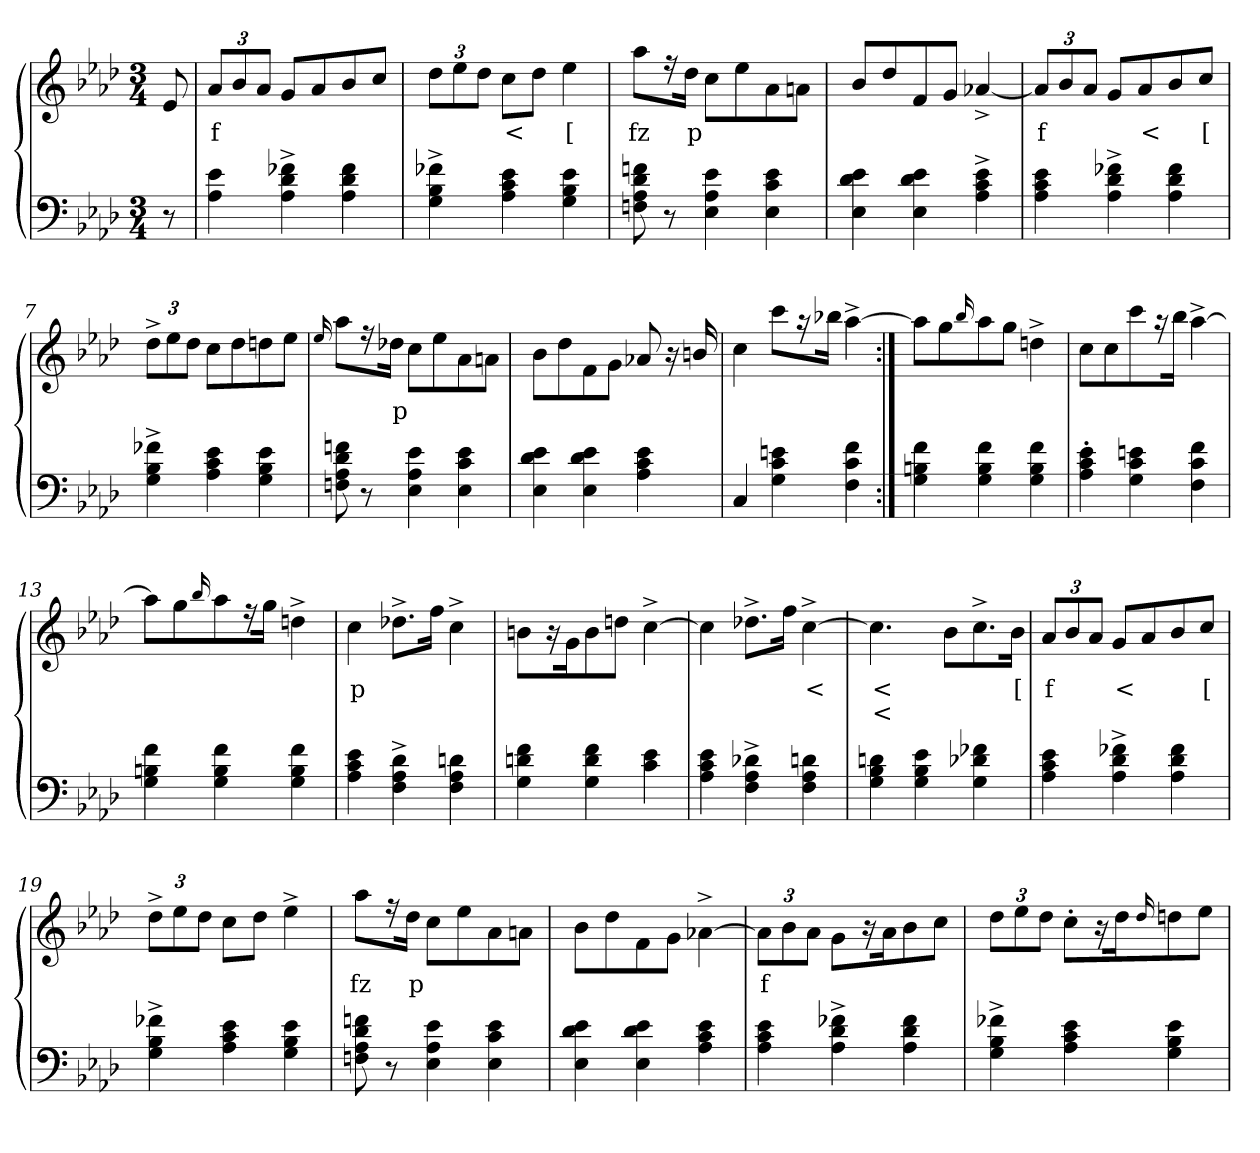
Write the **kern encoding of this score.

**kern	**kern	**text	**text
*part2	*part1	*part1	*part1
*staff2	*staff1	*staff1	*staff1
*clefF4	*clefG2	*	*
*k[b-e-a-d-]	*k[b-e-a-d-]	*	*
*A-:	*A-:	*	*
*M3/4	*M3/4	*	*
=1	=1	=1	=1
8r	8e-	.	.
=2	=2	=2	=2
4e- 4A-	12a-L	f	.
.	12b-	.	.
.	12a-J	.	.
4f-X^> 4d-^> 4A-^>	8gL	.	.
.	8a-	.	.
4f- 4d- 4A-	8b-	.	.
.	8ccJ	.	.
=3	=3	=3	=3
4f-X^> 4B-^> 4G^>	12dd-L	.	.
.	12ee-	.	.
.	12dd-J	.	.
4e- 4c 4A-	8ccL	<	.
.	8dd-J	.	.
4e- 4B- 4G	4ee-	[	.
=4	=4	=4	=4
8fn 8d- 8A- 8Fn	8aa-L	fz	.
8r	16r	.	.
.	16dd-Jk	p	.
4e- 4A- 4E-	8ccL	.	.
.	8ee-	.	.
4e- 4c 4E-	8a-	.	.
.	8anJ	.	.
=5	=5	=5	=5
4e- 4d- 4E-	8b-L	.	.
.	8dd-	.	.
4e- 4d- 4E-	8f	.	.
.	8gJ	.	.
4e-^> 4c^> 4A-^>	[4a-X^>	.	.
=6	=6	=6	=6
4e- 4c 4A-	12a-L]	f	.
.	12b-	.	.
.	12a-J	.	.
4f-X^> 4d-^> 4A-^>	8gL	.	.
.	8a-	<	.
4f- 4d- 4A-	8b-	.	.
.	8ccJ	[	.
=7	=7	=7	=7
4f-X^> 4B-^> 4G^>	12dd-^>L	.	.
.	12ee-	.	.
.	12dd-J	.	.
4e- 4c 4A-	8ccL	.	.
.	8dd-	.	.
4e- 4B- 4G	8ddn	.	.
.	8ee-J	.	.
=8	=8	=8	=8
.	16qqee-/	.	.
8fn 8d- 8A- 8Fn	8aa-L	.	.
8r	16r	.	.
.	16dd-XJk	p	.
4e- 4A- 4E-	8ccL	.	.
.	8ee-	.	.
4e- 4c 4E-	8a-	.	.
.	8anJ	.	.
=9	=9	=9	=9
4e- 4d- 4E-	8b-\L	.	.
.	8dd-	.	.
4e- 4d- 4E-	8f	.	.
.	8gJ	.	.
4e- 4c 4A-	8a-X	.	.
.	16r	.	.
.	16bn/	.	.
=10	=10	=10	=10
4C	4cc	.	.
4en 4c 4G	8cccL	.	.
.	16r	.	.
.	16bb-XJk	.	.
4f 4c 4F	[4aa-^>	.	.
=11:|!	=11:|!	=11:|!	=11:|!
4f 4Bn 4G	8aa-L]	.	.
.	8gg	.	.
.	16qqbb-/	.	.
4f 4B 4G	8aa-	.	.
.	8ggJ	.	.
4f 4B 4G	4ddn^>	.	.
=12	=12	=12	=12
4e-'> 4c'> 4A-'>	8ccL	.	.
.	8cc	.	.
4en 4c 4G	8ccc	.	.
.	16r	.	.
.	16bb-Jk	.	.
4f 4c 4F	[4aa-^>	.	.
=13	=13	=13	=13
4f 4Bn 4G	8aa-L]	.	.
.	8gg	.	.
.	16qqbb-/	.	.
4f 4B 4G	8aa-	.	.
.	16r	.	.
.	16ggJk	.	.
4f 4B 4G	4ddn^>	.	.
=14	=14	=14	=14
4e- 4c 4A-	4cc	p	.
4d-^> 4A-^> 4F^>	8.dd-X^>L	.	.
.	16ffJk	.	.
4dn 4A- 4F	4cc^>	.	.
=15	=15	=15	=15
4f 4dn 4G	8bn\L	.	.
.	16r	.	.
.	16g	.	.
4f 4d 4G	8b	.	.
.	8ddnJ	.	.
4e- 4c	[4cc^>	.	.
=16	=16	=16	=16
4e- 4c 4A-	4cc]	.	.
4d-X^> 4A-^> 4F^>	8.dd-X^>L	.	.
.	16ffJk	.	.
4dn 4A- 4F	[4cc^>	<	.
=17	=17	=17	=17
4dn 4B- 4G	4.cc]	<	<
4e- 4B- 4G	.	.	.
.	8b-L	.	.
4f-X 4d-X 4G	8.cc^>	.	.
.	16b-Jk	[	.
=18	=18	=18	=18
4e- 4c 4A-	12a-L	f	.
.	12b-	.	.
.	12a-J	.	.
4f-X^> 4d-^> 4A-^>	8gL	<	.
.	8a-	.	.
4f- 4d- 4A-	8b-	.	.
.	8ccJ	[	.
=19	=19	=19	=19
4f-X^> 4B-^> 4G^>	12dd-^>L	.	.
.	12ee-	.	.
.	12dd-J	.	.
4e- 4c 4A-	8ccL	.	.
.	8dd-J	.	.
4e- 4B- 4G	4ee-^>	.	.
=20	=20	=20	=20
8fn 8d- 8A- 8Fn	8aa-L	fz	.
8r	16r	.	.
.	16dd-Jk	p	.
4e- 4A- 4E-	8ccL	.	.
.	8ee-	.	.
4e- 4c 4E-	8a-	.	.
.	8anJ	.	.
=21	=21	=21	=21
4e- 4d- 4E-	8b-\L	.	.
.	8dd-	.	.
4e- 4d- 4E-	8f	.	.
.	8gJ	.	.
4e- 4c 4A-	[4a-X^>\	.	.
=22	=22	=22	=22
4e- 4c 4A-	12a-\L]	f	.
.	12b-	.	.
.	12a-J	.	.
4f-X^> 4d-^> 4A-^>	8g\L	.	.
.	16r	.	.
.	16a-	.	.
4f- 4d- 4A-	8b-	.	.
.	8ccJ	.	.
=23	=23	=23	=23
4f-X^> 4B-^> 4G^>	12dd-L	.	.
.	12ee-	.	.
.	12dd-J	.	.
4e- 4c 4A-	8cc'>L	.	.
.	16r	.	.
.	16dd-	.	.
.	16qqdd-/	.	.
4e- 4B- 4G	8ddn	.	.
.	8ee-J	.	.
=	=	=	=
*-	*-	*-	*-
